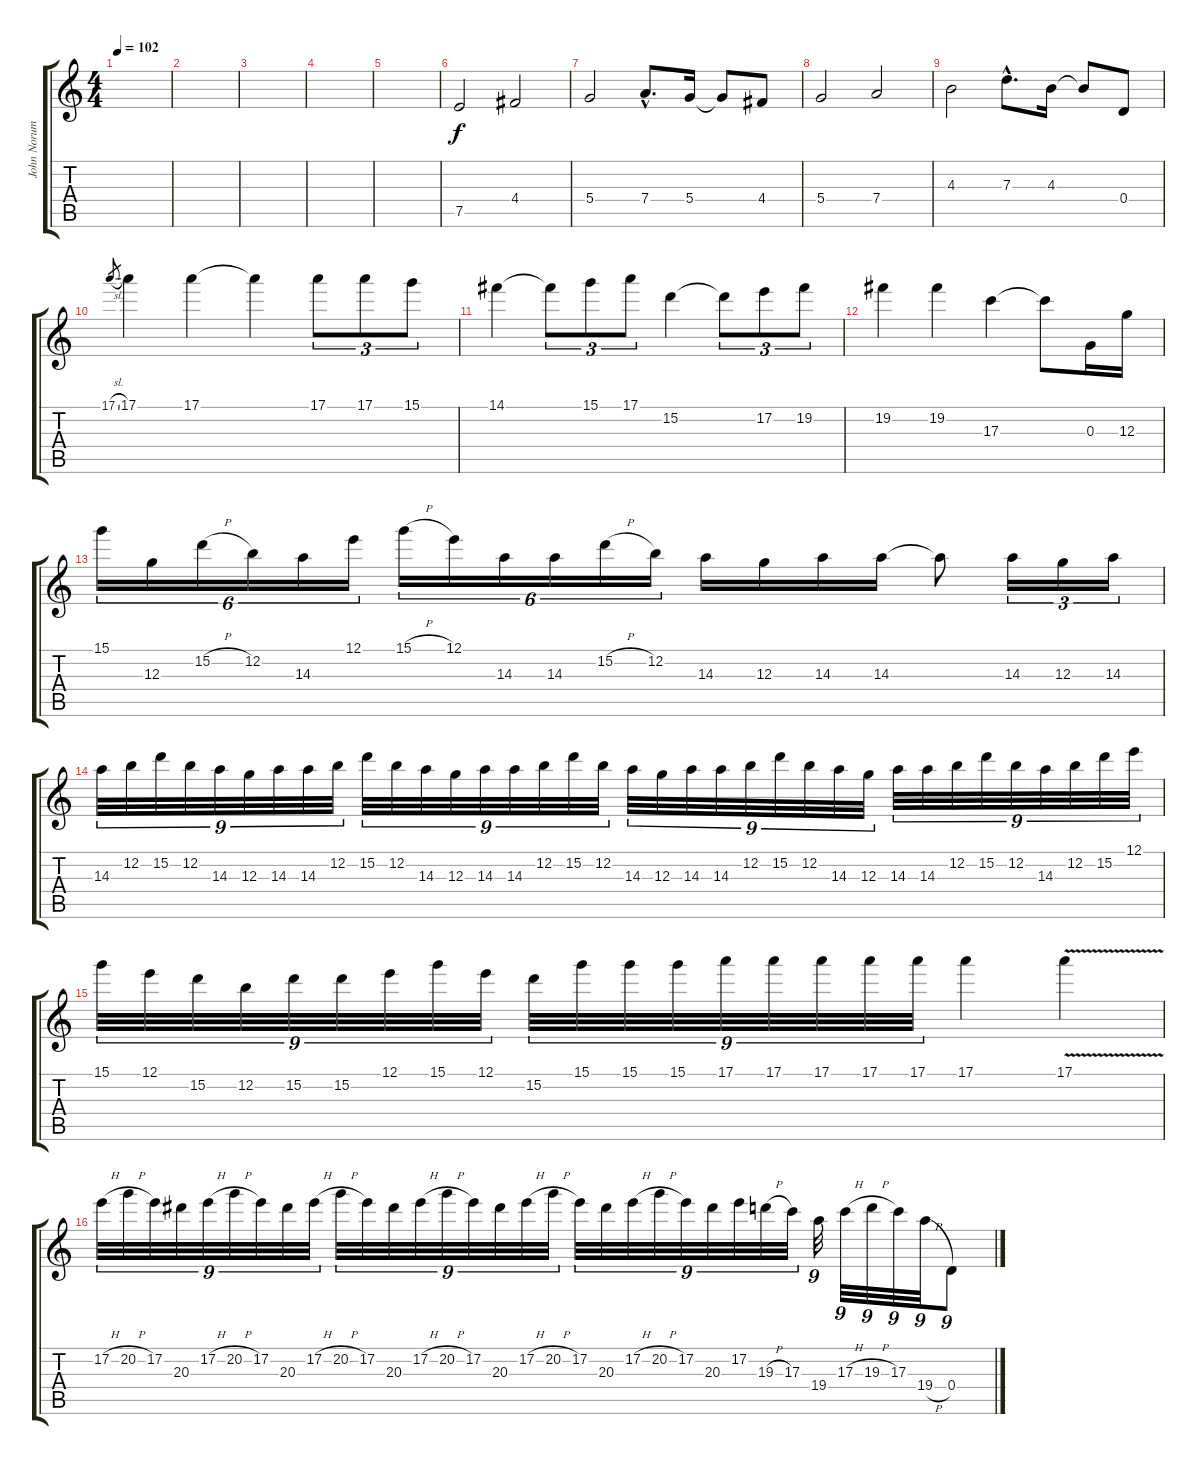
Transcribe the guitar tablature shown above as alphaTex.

\track ("John Norum ( solo )" "John Norum") {instrument overdrivenguitar}
\staff {score tabs}
\tuning (E4 B3 G3 D3 A2 E2) {hide}
\ts (4 4)
\tempo 102
\clef g2
\ks c
|
|
|
|
|
7.5.2 4.4.2 |
5.4.2 7.4{hac}.8{d} 5.4.16 5.4{t}.8 4.4.8 |
5.4.2 7.4.2 |
4.3.2 7.3{hac}.8{d} 4.3.16 4.3{t}.8 0.4.8 |
17.1{sl}.8{gr} 17.1.4{volume 11} 17.1.4 17.1{t}.4 17.1.8{tu (3 2)} 17.1.8{tu (3 2)} 15.1.8{tu (3 2)} |
14.1.4 14.1{t}.8{tu (3 2)} 15.1.8{tu (3 2)} 17.1.8{tu (3 2)} 15.2.4 15.2{t}.8{tu (3 2)} 17.2.8{tu (3 2)} 19.2.8{tu (3 2)} |
19.2.4 19.2.4 17.3.4 17.3{t}.8 0.3.16 12.3.16 |
15.1.16{tu (6 4)} 12.3.16{tu (6 4)} 15.2{h}.16{tu (6 4)} 12.2.16{tu (6 4)} 14.3.16{tu (6 4)} 12.1.16{tu (6 4)} 15.1{h}.16{tu (6 4)} 12.1.16{tu (6 4)} 14.3.16{tu (6 4)} 14.3.16{tu (6 4)} 15.2{h}.16{tu (6 4)} 12.2.16{tu (6 4)} 14.3.16 12.3.16 14.3.16 14.3.16 14.3{t}.8 14.3.16{tu (3 2)} 12.3.16{tu (3 2)} 14.3.16{tu (3 2)} |
14.3.32{tu (9 8)} 12.2.32{tu (9 8)} 15.2.32{tu (9 8)} 12.2.32{tu (9 8)} 14.3.32{tu (9 8)} 12.3.32{tu (9 8)} 14.3.32{tu (9 8)} 14.3.32{tu (9 8)} 12.2.32{tu (9 8)} 15.2.32{tu (9 8)} 12.2.32{tu (9 8)} 14.3.32{tu (9 8)} 12.3.32{tu (9 8)} 14.3.32{tu (9 8)} 14.3.32{tu (9 8)} 12.2.32{tu (9 8)} 15.2.32{tu (9 8)} 12.2.32{tu (9 8)} 14.3.32{tu (9 8)} 12.3.32{tu (9 8)} 14.3.32{tu (9 8)} 14.3.32{tu (9 8)} 12.2.32{tu (9 8)} 15.2.32{tu (9 8)} 12.2.32{tu (9 8)} 14.3.32{tu (9 8)} 12.3.32{tu (9 8)} 14.3.32{tu (9 8)} 14.3.32{tu (9 8)} 12.2.32{tu (9 8)} 15.2.32{tu (9 8)} 12.2.32{tu (9 8)} 14.3.32{tu (9 8)} 12.2.32{tu (9 8)} 15.2.32{tu (9 8)} 12.1.32{tu (9 8)} |
15.1.32{tu (9 8)} 12.1.32{tu (9 8)} 15.2.32{tu (9 8)} 12.2.32{tu (9 8)} 15.2.32{tu (9 8)} 15.2.32{tu (9 8)} 12.1.32{tu (9 8)} 15.1.32{tu (9 8)} 12.1.32{tu (9 8)} 15.2.32{tu (9 8)} 15.1.32{tu (9 8)} 15.1.32{tu (9 8)} 15.1.32{tu (9 8)} 17.1.32{tu (9 8)} 17.1.32{tu (9 8)} 17.1.32{tu (9 8)} 17.1.32{tu (9 8)} 17.1.32{tu (9 8)} 17.1.4 17.1{v}.4 |
17.2{h}.32{tu (9 8)} 20.2{h}.32{tu (9 8)} 17.2.32{tu (9 8)} 20.3.32{tu (9 8)} 17.2{h}.32{tu (9 8)} 20.2{h}.32{tu (9 8)} 17.2.32{tu (9 8)} 20.3.32{tu (9 8)} 17.2{h}.32{tu (9 8)} 20.2{h}.32{tu (9 8)} 17.2.32{tu (9 8)} 20.3.32{tu (9 8)} 17.2{h}.32{tu (9 8)} 20.2{h}.32{tu (9 8)} 17.2.32{tu (9 8)} 20.3.32{tu (9 8)} 17.2{h}.32{tu (9 8)} 20.2{h}.32{tu (9 8)} 17.2.32{tu (9 8)} 20.3.32{tu (9 8)} 17.2{h}.32{tu (9 8)} 20.2{h}.32{tu (9 8)} 17.2.32{tu (9 8)} 20.3.32{tu (9 8)} 17.2.32{tu (9 8)} 19.3{h}.32{tu (9 8)} 17.3.32{tu (9 8)} 19.4.32{tu (9 8)} 17.3{h}.32{tu (9 8)} 19.3{h}.32{tu (9 8)} 17.3.32{tu (9 8)} 19.4{h}.32{tu (9 8)} 0.4.8{tu (9 8)}
